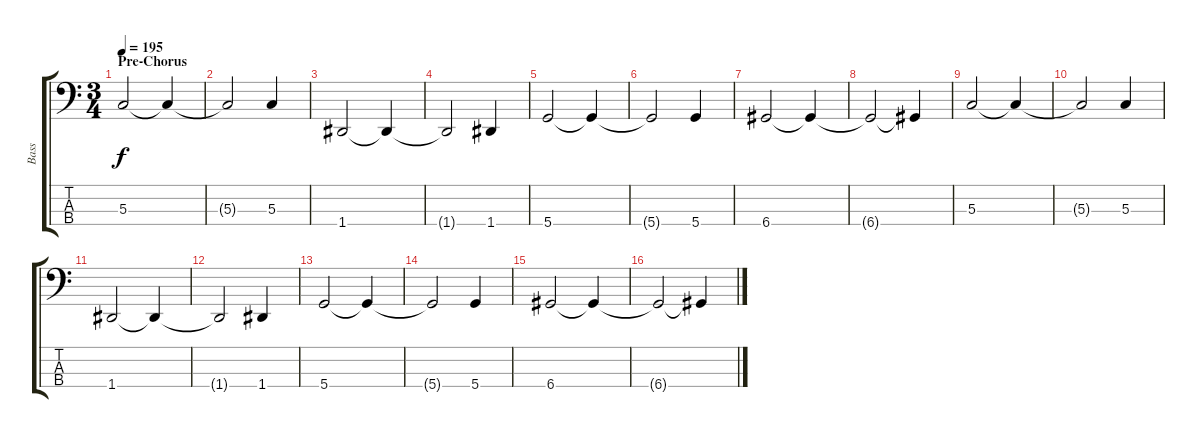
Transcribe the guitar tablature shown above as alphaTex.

\track ("Bass" "Bass") {instrument electricbasspick}
\staff {score tabs}
\tuning (F2 C2 G1 D1) {hide}
\ts (3 4)
\section ("" "Pre-Chorus")
\tempo 195
\clef f4
\ks c
5.3.2{dy f} 5.3{t}.4 |
5.3{t}.2 5.3.4 |
1.4.2 1.4{t}.4 |
1.4{t}.2 1.4.4 |
5.4.2 5.4{t}.4 |
5.4{t}.2 5.4.4 |
6.4.2 6.4{t}.4 |
6.4{t}.2 6.4{t}.4 |
5.3.2 5.3{t}.4 |
5.3{t}.2 5.3.4 |
1.4.2 1.4{t}.4 |
1.4{t}.2 1.4.4 |
5.4.2 5.4{t}.4 |
5.4{t}.2 5.4.4 |
6.4.2 6.4{t}.4 |
6.4{t}.2 6.4{t}.4
